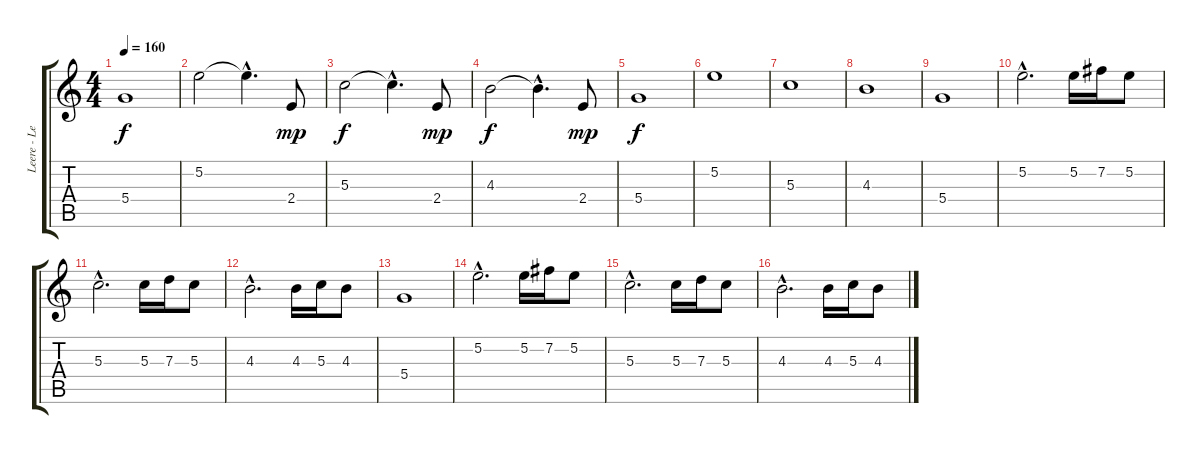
\track ("Leere - Lead Guitar" "Leere - Le") {instrument distortionguitar}
\staff {score tabs}
\tuning (E4 B3 G3 D3 A2 E2) {hide}
\ts (4 4)
\tempo 160
\clef g2
\ks c
5.4.1{dy f} |
5.2.2 5.2{hac t}.4{d} 2.4.8{dy mp} |
5.3.2{dy f} 5.3{hac t}.4{d} 2.4.8{dy mp} |
4.3.2{dy f} 4.3{hac t}.4{d} 2.4.8{dy mp} |
5.4.1{dy f} |
5.2.1 |
5.3.1 |
4.3.1 |
5.4.1 |
5.2{hac}.2{d} 5.2.16 7.2.16 5.2.8 |
5.3{hac}.2{d} 5.3.16 7.3.16 5.3.8 |
4.3{hac}.2{d} 4.3.16 5.3.16 4.3.8 |
5.4.1 |
5.2{hac}.2{d} 5.2.16 7.2.16 5.2.8 |
5.3{hac}.2{d} 5.3.16 7.3.16 5.3.8 |
4.3{hac}.2{d} 4.3.16 5.3.16 4.3.8
